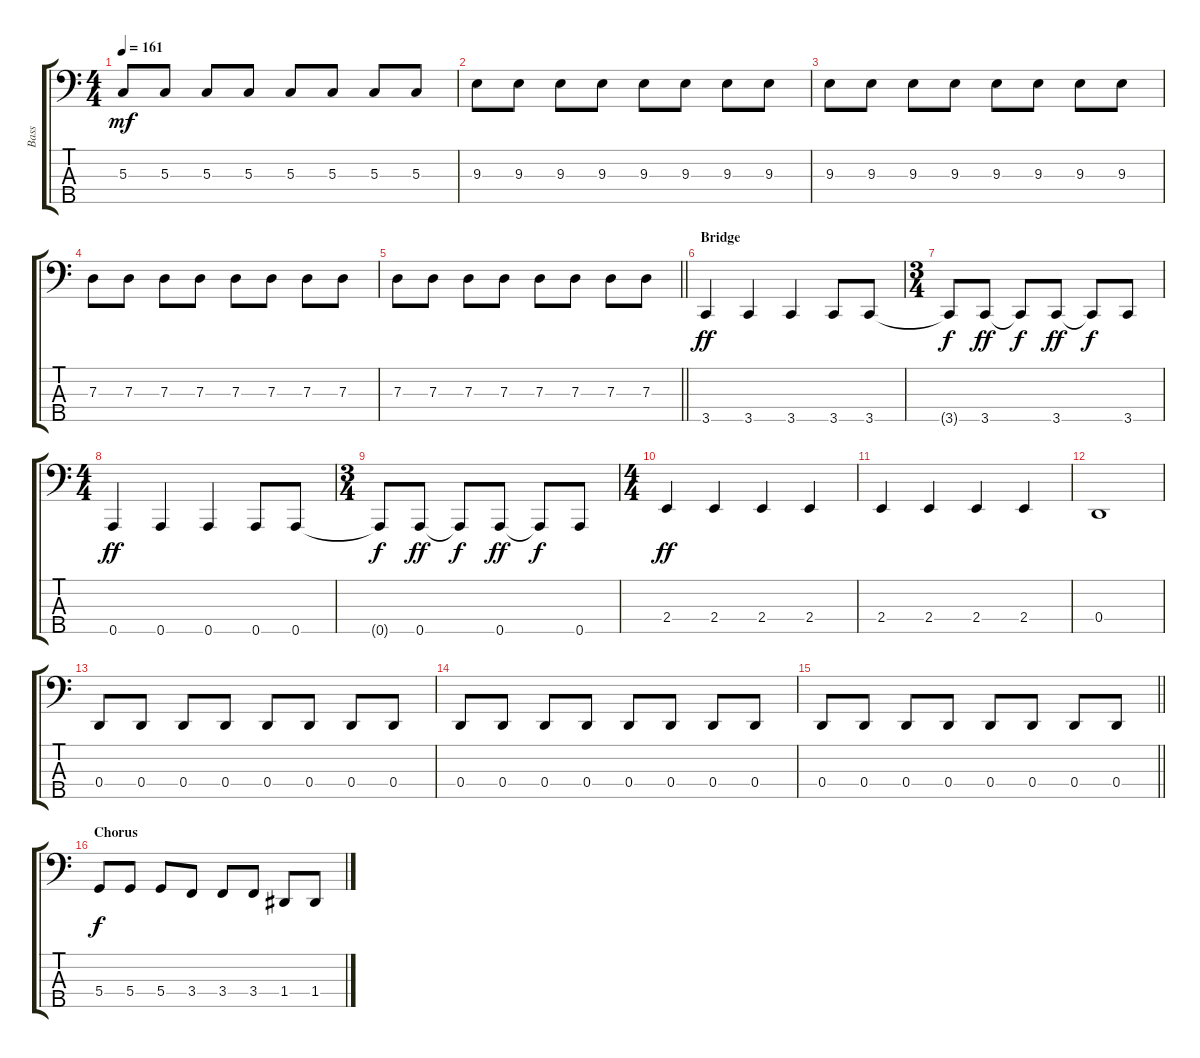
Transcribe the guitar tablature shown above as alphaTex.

\track ("Bass" "Bass") {instrument electricbassfinger}
\staff {score tabs}
\tuning (F2 C2 G1 D1 A0) {hide}
\ts (4 4)
\tempo 161
\clef f4
\ks c
5.3.8{dy mf} 5.3.8 5.3.8 5.3.8 5.3.8 5.3.8 5.3.8 5.3.8 |
9.3.8 9.3.8 9.3.8 9.3.8 9.3.8 9.3.8 9.3.8 9.3.8 |
9.3.8 9.3.8 9.3.8 9.3.8 9.3.8 9.3.8 9.3.8 9.3.8 |
7.3.8 7.3.8 7.3.8 7.3.8 7.3.8 7.3.8 7.3.8 7.3.8 |
\barLineRight lightlight
7.3.8 7.3.8 7.3.8 7.3.8 7.3.8 7.3.8 7.3.8 7.3.8 |
\section ("" "Bridge")
3.5.4{dy ff} 3.5.4 3.5.4 3.5.8 3.5.8 |
\ts (3 4)
3.5{t}.8{dy f} 3.5.8{dy ff} 3.5{t}.8{dy f} 3.5.8{dy ff} 3.5{t}.8{dy f} 3.5.8 |
\ts (4 4)
0.5.4{dy ff} 0.5.4 0.5.4 0.5.8 0.5.8 |
\ts (3 4)
0.5{t}.8{dy f} 0.5.8{dy ff} 0.5{t}.8{dy f} 0.5.8{dy ff} 0.5{t}.8{dy f} 0.5.8 |
\ts (4 4)
2.4.4{dy ff} 2.4.4 2.4.4 2.4.4 |
2.4.4 2.4.4 2.4.4 2.4.4 |
0.4.1 |
0.4.8 0.4.8 0.4.8 0.4.8 0.4.8 0.4.8 0.4.8 0.4.8 |
0.4.8 0.4.8 0.4.8 0.4.8 0.4.8 0.4.8 0.4.8 0.4.8 |
\barLineRight lightlight
0.4.8 0.4.8 0.4.8 0.4.8 0.4.8 0.4.8 0.4.8 0.4.8 |
\section ("" "Chorus")
5.4.8{dy f} 5.4.8 5.4.8 3.4.8 3.4.8 3.4.8 1.4.8 1.4.8
